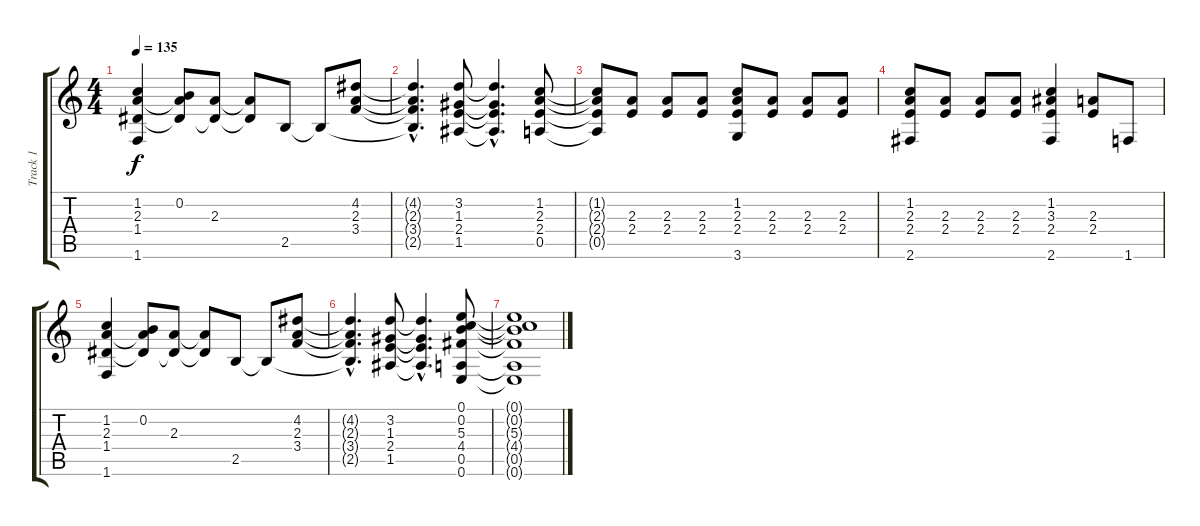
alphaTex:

\track ("Track 1" "Track 1") {instrument acousticguitarnylon}
\staff {score tabs}
\tuning (E4 B3 G3 D3 A2 E2) {hide}
\ts (4 4)
\tempo 135
\clef g2
\ks c
(1.2 2.3 1.4 1.6).4{dy f} (0.2 2.3{t} 1.4{t}).8 (2.3 1.4{t}).8 (2.3{t} 1.4{t}).8 2.5.8 2.5{t}.8 (4.2 2.3 3.4).8 |
(4.2{hac t} 2.3{hac t} 3.4{hac t} 2.5{hac t}).4{d} (3.2 1.3 2.4 1.5).8 (3.2{hac t} 1.3{hac t} 2.4{hac t} 1.5{hac t}).4{d} (1.2 2.3 2.4 0.5).8 |
(1.2{t} 2.3{t} 2.4{t} 0.5{t}).8 (2.3 2.4).8 (2.3 2.4).8 (2.3 2.4).8 (1.2 2.3 2.4 3.6).8 (2.3 2.4).8 (2.3 2.4).8 (2.3 2.4).8 |
(1.2 2.3 2.4 2.6).8 (2.3 2.4).8 (2.3 2.4).8 (2.3 2.4).8 (1.2 3.3 2.4 2.6).4 (2.3 2.4).8 1.6.8 |
(1.2 2.3 1.4 1.6).4 (0.2 2.3{t} 1.4{t}).8 (2.3 1.4{t}).8 (2.3{t} 1.4{t}).8 2.5.8 2.5{t}.8 (4.2 2.3 3.4).8 |
(4.2{hac t} 2.3{hac t} 3.4{hac t} 2.5{hac t}).4{d} (3.2 1.3 2.4 1.5).8 (3.2{hac t} 1.3{hac t} 2.4{hac t} 1.5{hac t}).4{d} (0.1 0.2 5.3 4.4 0.5 0.6).8 |
(0.1{t} 0.2{t} 5.3{t} 4.4{t} 0.5{t} 0.6{t}).1
